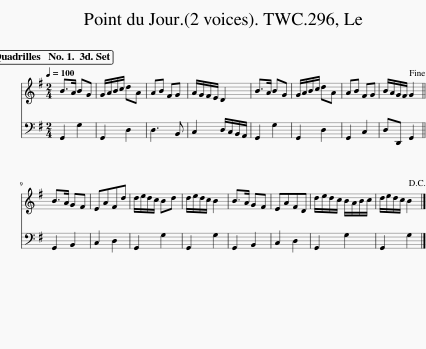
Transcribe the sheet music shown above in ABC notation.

X:1
%%score 1 2
L:1/8
Q:1/4=100
M:2/4
I:linebreak $
K:G
V:1 treble
V:2 bass
V:1
 B>A BG | G/A/B/c/ dA | AB FG | A/G/F/E/ D2 | B>A BG | %5
 G/A/B/c/ dA | AB FG | B/A/G/F/ G2!fine! ||$ B>A GF | EAFd | %10
 d/e/d/c/ Bd | d/e/d/c/ B2 | B>A GF | EAFD | d/e/d/c/ B/A/B/c/ | %15
 d/e/d/c/ B2!D.C.! |] %16
V:2
 G,,2 G,2 | G,,2 D,2 | D,3 B,, | C,2 D,/C,/B,,/A,,/ | G,,2 G,2 | %5
 G,,2 D,2 | G,,2 C,2 | D,D,, G,,2 ||$ G,,2 B,,2 | C,2 D,2 | %10
 G,,2 G,2 | G,,2 G,2 | G,,2 B,,2 | C,2 D,2 | G,,2 G,2 | %15
 G,,2 G,2 |] %16
